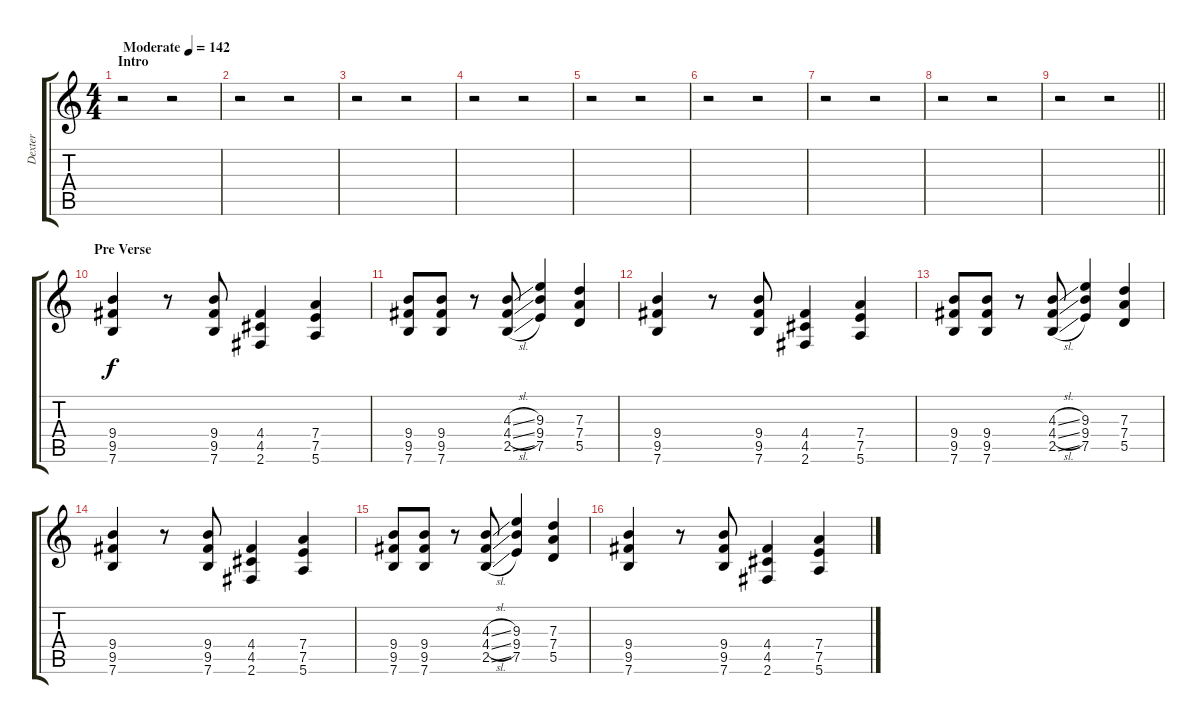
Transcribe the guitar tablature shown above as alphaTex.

\track ("Dexter" "Dexter") {instrument distortionguitar}
\staff {score tabs}
\tuning (E4 B3 G3 D3 A2 E2) {hide}
\ts (4 4)
\section ("" "Intro")
\tempo (142 "Moderate")
\clef g2
\ks c
r.2{dy f instrument distortionguitar} r.2 |
r.2 r.2 |
r.2 r.2 |
r.2 r.2 |
r.2 r.2 |
r.2 r.2 |
r.2 r.2 |
r.2 r.2 |
\barLineRight lightlight
r.2 r.2 |
\section ("" "Pre Verse")
(9.4 9.5 7.6).4 r.8 (9.4 9.5 7.6).8 (4.4 4.5 2.6).4 (7.4 7.5 5.6).4 |
(9.4 9.5 7.6).8 (9.4 9.5 7.6).8 r.8 (4.3{sl} 4.4{sl} 2.5{sl}).8 (9.3 9.4 7.5).4 (7.3 7.4 5.5).4 |
(9.4 9.5 7.6).4 r.8 (9.4 9.5 7.6).8 (4.4 4.5 2.6).4 (7.4 7.5 5.6).4 |
(9.4 9.5 7.6).8 (9.4 9.5 7.6).8 r.8 (4.3{sl} 4.4{sl} 2.5{sl}).8 (9.3 9.4 7.5).4 (7.3 7.4 5.5).4 |
(9.4 9.5 7.6).4 r.8 (9.4 9.5 7.6).8 (4.4 4.5 2.6).4 (7.4 7.5 5.6).4 |
(9.4 9.5 7.6).8 (9.4 9.5 7.6).8 r.8 (4.3{sl} 4.4{sl} 2.5{sl}).8 (9.3 9.4 7.5).4 (7.3 7.4 5.5).4 |
(9.4 9.5 7.6).4 r.8 (9.4 9.5 7.6).8 (4.4 4.5 2.6).4 (7.4 7.5 5.6).4
